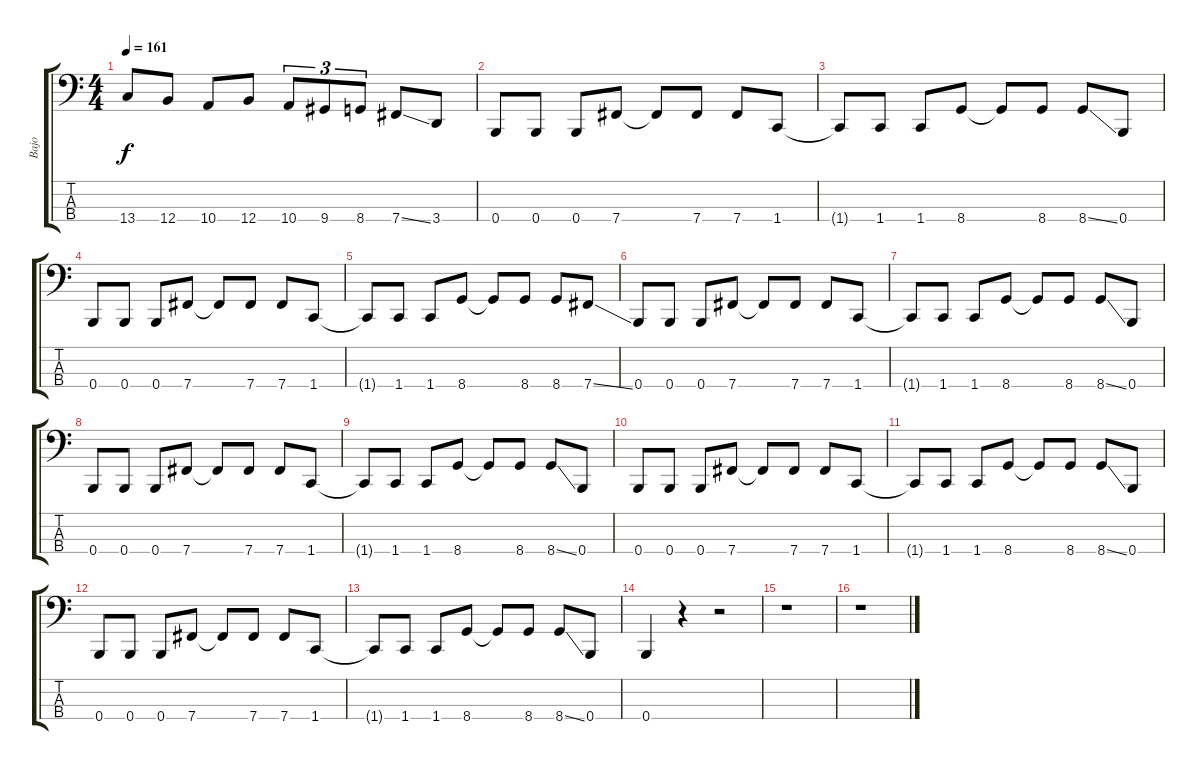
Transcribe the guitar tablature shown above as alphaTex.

\track ("Bajo" "Bajo") {instrument electricbasspick}
\staff {score tabs}
\tuning (E2 B1 Gb1 B0) {hide}
\ts (4 4)
\tempo 161
\clef f4
\ks c
13.4{t}.8{dy f} 12.4.8 10.4.8 12.4.8 10.4.8{tu (3 2)} 9.4.8{tu (3 2)} 8.4.8{tu (3 2)} 7.4{ss}.8 3.4.8 |
0.4.8 0.4.8 0.4.8 7.4.8 7.4{t}.8 7.4.8 7.4.8 1.4.8 |
1.4{t}.8 1.4.8 1.4.8 8.4.8 8.4{t}.8 8.4.8 8.4{ss}.8 0.4.8 |
0.4.8 0.4.8 0.4.8 7.4.8 7.4{t}.8 7.4.8 7.4.8 1.4.8 |
1.4{t}.8 1.4.8 1.4.8 8.4.8 8.4{t}.8 8.4.8 8.4.8 7.4{ss}.8 |
0.4.8 0.4.8 0.4.8 7.4.8 7.4{t}.8 7.4.8 7.4.8 1.4.8 |
1.4{t}.8 1.4.8 1.4.8 8.4.8 8.4{t}.8 8.4.8 8.4{ss}.8 0.4.8 |
0.4.8 0.4.8 0.4.8 7.4.8 7.4{t}.8 7.4.8 7.4.8 1.4.8 |
1.4{t}.8 1.4.8 1.4.8 8.4.8 8.4{t}.8 8.4.8 8.4{ss}.8 0.4.8 |
0.4.8 0.4.8 0.4.8 7.4.8 7.4{t}.8 7.4.8 7.4.8 1.4.8 |
1.4{t}.8 1.4.8 1.4.8 8.4.8 8.4{t}.8 8.4.8 8.4{ss}.8 0.4.8 |
0.4.8 0.4.8 0.4.8 7.4.8 7.4{t}.8 7.4.8 7.4.8 1.4.8 |
1.4{t}.8 1.4.8 1.4.8 8.4.8 8.4{t}.8 8.4.8 8.4{ss}.8 0.4.8 |
0.4.4 r.4 r.2 |
r.1 |
r.1
